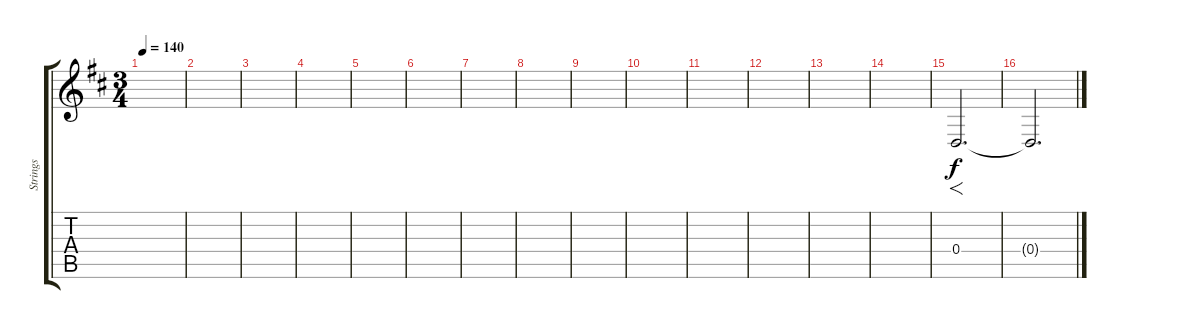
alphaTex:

\track ("Strings" "Strings") {instrument tremolostrings}
\staff {score tabs}
\tuning (E4 B3 G3 D3 A2 E2) {hide}
\ts (3 4)
\tempo 140
\clef g2
\ks bminor
|
|
|
|
|
|
|
|
|
|
|
|
|
|
0.4.2{f d dy f} |
0.4{t}.2{d}
